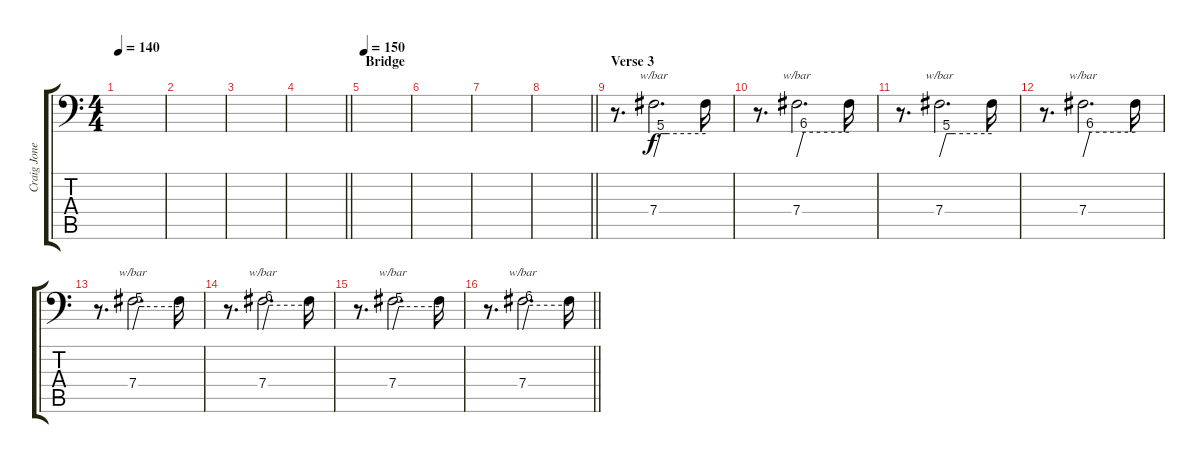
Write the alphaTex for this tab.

\track ("Craig Jones" "Craig Jone") {instrument lead2sawtooth}
\staff {score tabs}
\tuning (Db6 Ab3 E3 B2 Gb2 B0) {hide}
\ts (4 4)
\tempo 140
\clef f4
\ks c
|
|
|
\barLineRight lightlight
|
\section ("" "Bridge")
\tempo 150
|
|
|
\barLineRight lightlight
|
\section ("" "Verse 3")
r.8{d} 7.4.2{d tbe (custom default 0 0 8 20 15 20 60 20) instrument lead3calliope} 7.4{t}.16 |
r.8{d} 7.4.2{d tbe (custom default 0 0 8 24 60 24)} 7.4{t}.16 |
r.8{d} 7.4.2{d tbe (custom default 0 0 8 20 15 20 60 20)} 7.4{t}.16 |
r.8{d} 7.4.2{d tbe (custom default 0 0 8 24 60 24)} 7.4{t}.16 |
r.8{d} 7.4.2{d tbe (custom default 0 0 8 20 15 20 60 20)} 7.4{t}.16 |
r.8{d} 7.4.2{d tbe (custom default 0 0 8 24 60 24)} 7.4{t}.16 |
r.8{d} 7.4.2{d tbe (custom default 0 0 8 20 15 20 60 20)} 7.4{t}.16 |
\barLineRight lightlight
r.8{d} 7.4.2{d tbe (custom default 0 0 8 24 60 24)} 7.4{t}.16
